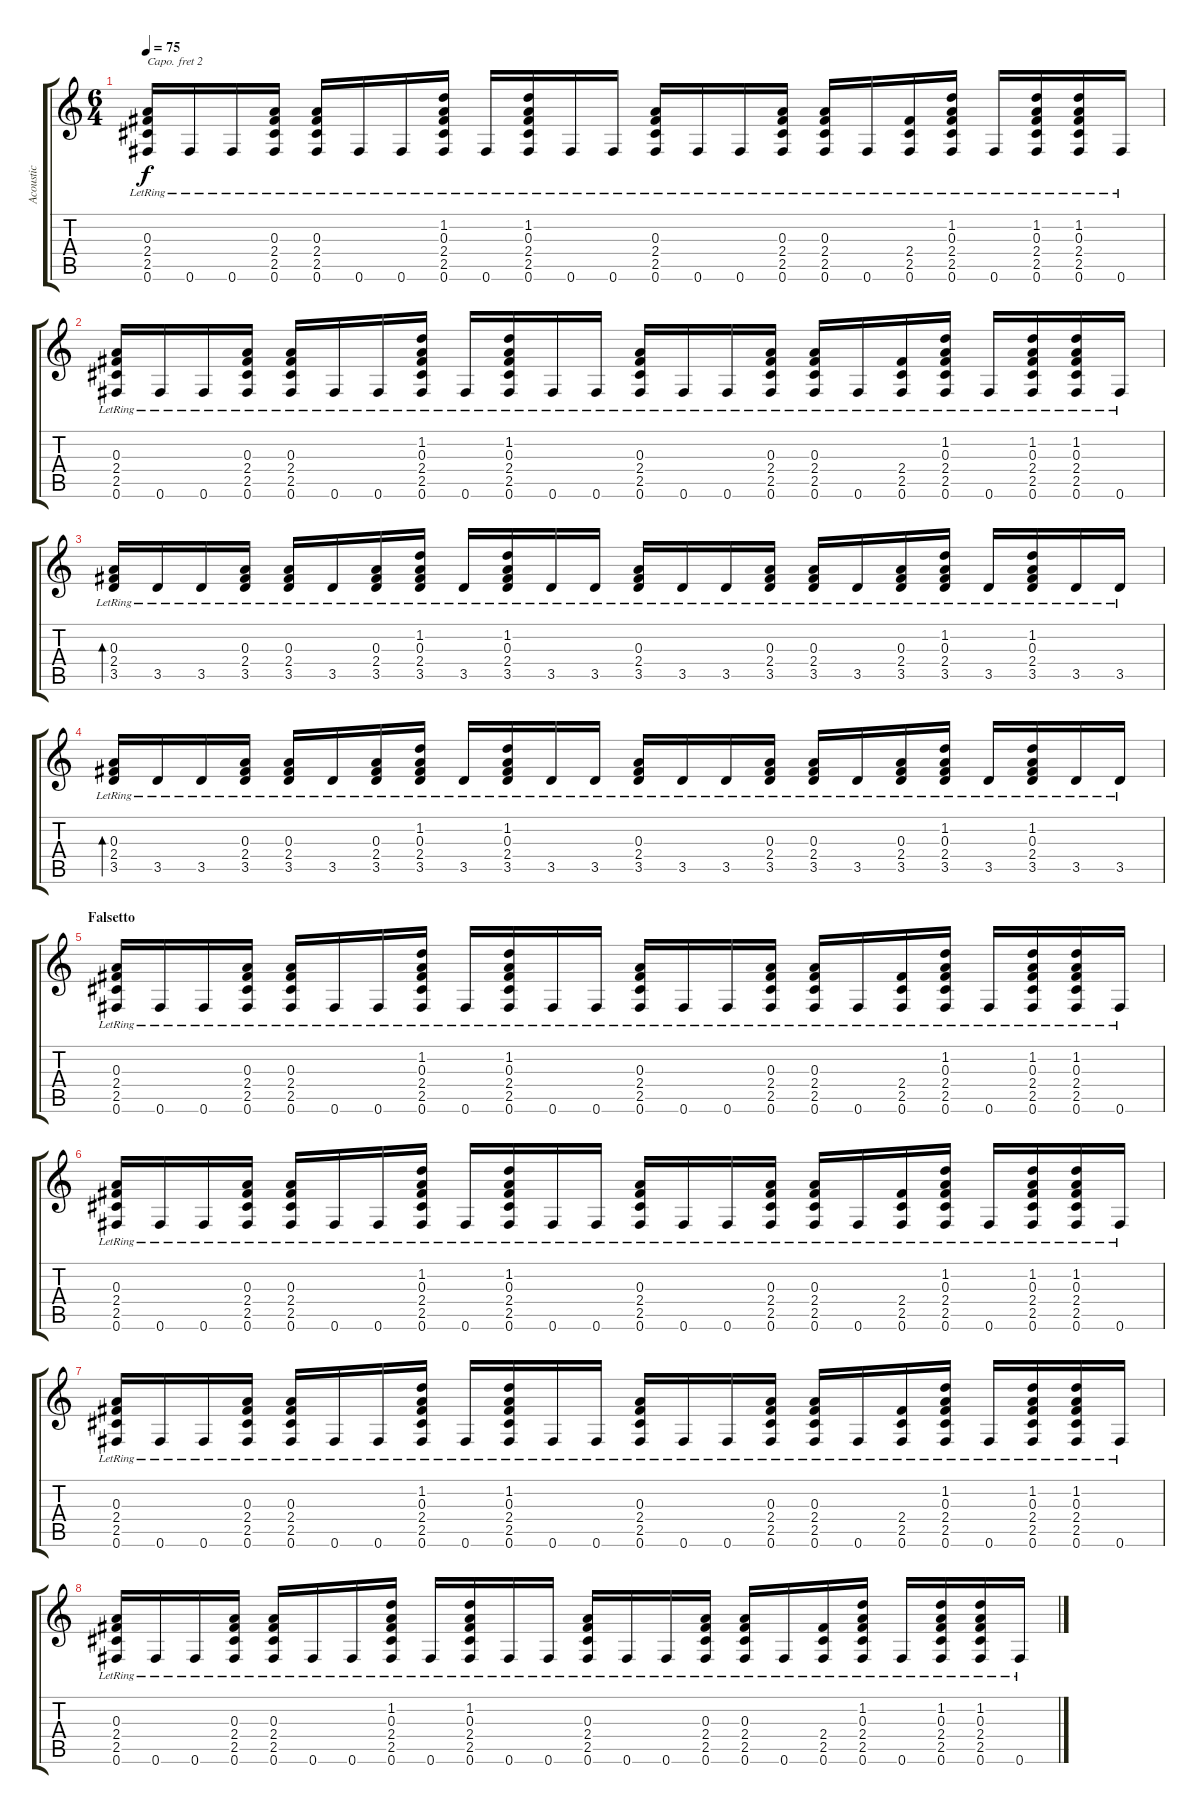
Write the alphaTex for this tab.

\track ("Acoustic" "Acoustic") {instrument acousticguitarsteel}
\staff {score tabs}
\capo 2
\tuning (E4 B3 G3 D3 A2 E2) {hide}
\ts (6 4)
\tempo 75
\clef g2
\ks c
(0.3{lr} 2.4{lr} 2.5{lr} 0.6{lr}).16{dy f} 0.6{lr}.16 0.6{lr}.16 (0.3{lr} 2.4{lr} 2.5{lr} 0.6{lr}).16 (0.3{lr} 2.4{lr} 2.5{lr} 0.6{lr}).16 0.6{lr}.16 0.6{lr}.16 (1.2{lr} 0.3{lr} 2.4{lr} 2.5{lr} 0.6{lr}).16 0.6{lr}.16 (1.2{lr} 0.3{lr} 2.4{lr} 2.5{lr} 0.6{lr}).16 0.6{lr}.16 0.6{lr}.16 (0.3{lr} 2.4{lr} 2.5{lr} 0.6{lr}).16 0.6{lr}.16 0.6{lr}.16 (0.3{lr} 2.4{lr} 2.5{lr} 0.6{lr}).16 (0.3{lr} 2.4{lr} 2.5{lr} 0.6{lr}).16 0.6{lr}.16 (2.4{lr} 2.5{lr} 0.6{lr}).16 (1.2{lr} 0.3{lr} 2.4{lr} 2.5{lr} 0.6{lr}).16 0.6{lr}.16 (1.2{lr} 0.3{lr} 2.4{lr} 2.5{lr} 0.6{lr}).16 (1.2{lr} 0.3{lr} 2.4{lr} 2.5{lr} 0.6{lr}).16 0.6{lr}.16 |
(0.3{lr} 2.4{lr} 2.5{lr} 0.6{lr}).16 0.6{lr}.16 0.6{lr}.16 (0.3{lr} 2.4{lr} 2.5{lr} 0.6{lr}).16 (0.3{lr} 2.4{lr} 2.5{lr} 0.6{lr}).16 0.6{lr}.16 0.6{lr}.16 (1.2{lr} 0.3{lr} 2.4{lr} 2.5{lr} 0.6{lr}).16 0.6{lr}.16 (1.2{lr} 0.3{lr} 2.4{lr} 2.5{lr} 0.6{lr}).16 0.6{lr}.16 0.6{lr}.16 (0.3{lr} 2.4{lr} 2.5{lr} 0.6{lr}).16 0.6{lr}.16 0.6{lr}.16 (0.3{lr} 2.4{lr} 2.5{lr} 0.6{lr}).16 (0.3{lr} 2.4{lr} 2.5{lr} 0.6{lr}).16 0.6{lr}.16 (2.4{lr} 2.5{lr} 0.6{lr}).16 (1.2{lr} 0.3{lr} 2.4{lr} 2.5{lr} 0.6{lr}).16 0.6{lr}.16 (1.2{lr} 0.3{lr} 2.4{lr} 2.5{lr} 0.6{lr}).16 (1.2{lr} 0.3{lr} 2.4{lr} 2.5{lr} 0.6{lr}).16 0.6{lr}.16 |
(0.3{lr} 2.4{lr} 3.5{lr}).16{bd 60} 3.5{lr}.16 3.5{lr}.16 (0.3{lr} 2.4{lr} 3.5{lr}).16 (0.3{lr} 2.4{lr} 3.5{lr}).16 3.5{lr}.16 (0.3{lr} 2.4{lr} 3.5{lr}).16 (1.2{lr} 0.3{lr} 2.4{lr} 3.5{lr}).16 3.5{lr}.16 (1.2{lr} 0.3{lr} 2.4{lr} 3.5{lr}).16 3.5{lr}.16 3.5{lr}.16 (0.3{lr} 2.4{lr} 3.5{lr}).16 3.5{lr}.16 3.5{lr}.16 (0.3{lr} 2.4{lr} 3.5{lr}).16 (0.3{lr} 2.4{lr} 3.5{lr}).16 3.5{lr}.16 (0.3{lr} 2.4{lr} 3.5{lr}).16 (1.2{lr} 0.3{lr} 2.4{lr} 3.5{lr}).16 3.5{lr}.16 (1.2{lr} 0.3{lr} 2.4{lr} 3.5{lr}).16 3.5{lr}.16 3.5{lr}.16 |
(0.3{lr} 2.4{lr} 3.5{lr}).16{bd 60} 3.5{lr}.16 3.5{lr}.16 (0.3{lr} 2.4{lr} 3.5{lr}).16 (0.3{lr} 2.4{lr} 3.5{lr}).16 3.5{lr}.16 (0.3{lr} 2.4{lr} 3.5{lr}).16 (1.2{lr} 0.3{lr} 2.4{lr} 3.5{lr}).16 3.5{lr}.16 (1.2{lr} 0.3{lr} 2.4{lr} 3.5{lr}).16 3.5{lr}.16 3.5{lr}.16 (0.3{lr} 2.4{lr} 3.5{lr}).16 3.5{lr}.16 3.5{lr}.16 (0.3{lr} 2.4{lr} 3.5{lr}).16 (0.3{lr} 2.4{lr} 3.5{lr}).16 3.5{lr}.16 (0.3{lr} 2.4{lr} 3.5{lr}).16 (1.2{lr} 0.3{lr} 2.4{lr} 3.5{lr}).16 3.5{lr}.16 (1.2{lr} 0.3{lr} 2.4{lr} 3.5{lr}).16 3.5{lr}.16 3.5{lr}.16 |
\section ("" "Falsetto")
(0.3{lr} 2.4{lr} 2.5{lr} 0.6{lr}).16 0.6{lr}.16 0.6{lr}.16 (0.3{lr} 2.4{lr} 2.5{lr} 0.6{lr}).16 (0.3{lr} 2.4{lr} 2.5{lr} 0.6{lr}).16 0.6{lr}.16 0.6{lr}.16 (1.2{lr} 0.3{lr} 2.4{lr} 2.5{lr} 0.6{lr}).16 0.6{lr}.16 (1.2{lr} 0.3{lr} 2.4{lr} 2.5{lr} 0.6{lr}).16 0.6{lr}.16 0.6{lr}.16 (0.3{lr} 2.4{lr} 2.5{lr} 0.6{lr}).16 0.6{lr}.16 0.6{lr}.16 (0.3{lr} 2.4{lr} 2.5{lr} 0.6{lr}).16 (0.3{lr} 2.4{lr} 2.5{lr} 0.6{lr}).16 0.6{lr}.16 (2.4{lr} 2.5{lr} 0.6{lr}).16 (1.2{lr} 0.3{lr} 2.4{lr} 2.5{lr} 0.6{lr}).16 0.6{lr}.16 (1.2{lr} 0.3{lr} 2.4{lr} 2.5{lr} 0.6{lr}).16 (1.2{lr} 0.3{lr} 2.4{lr} 2.5{lr} 0.6{lr}).16 0.6{lr}.16 |
(0.3{lr} 2.4{lr} 2.5{lr} 0.6{lr}).16 0.6{lr}.16 0.6{lr}.16 (0.3{lr} 2.4{lr} 2.5{lr} 0.6{lr}).16 (0.3{lr} 2.4{lr} 2.5{lr} 0.6{lr}).16 0.6{lr}.16 0.6{lr}.16 (1.2{lr} 0.3{lr} 2.4{lr} 2.5{lr} 0.6{lr}).16 0.6{lr}.16 (1.2{lr} 0.3{lr} 2.4{lr} 2.5{lr} 0.6{lr}).16 0.6{lr}.16 0.6{lr}.16 (0.3{lr} 2.4{lr} 2.5{lr} 0.6{lr}).16 0.6{lr}.16 0.6{lr}.16 (0.3{lr} 2.4{lr} 2.5{lr} 0.6{lr}).16 (0.3{lr} 2.4{lr} 2.5{lr} 0.6{lr}).16 0.6{lr}.16 (2.4{lr} 2.5{lr} 0.6{lr}).16 (1.2{lr} 0.3{lr} 2.4{lr} 2.5{lr} 0.6{lr}).16 0.6{lr}.16 (1.2{lr} 0.3{lr} 2.4{lr} 2.5{lr} 0.6{lr}).16 (1.2{lr} 0.3{lr} 2.4{lr} 2.5{lr} 0.6{lr}).16 0.6{lr}.16 |
(0.3{lr} 2.4{lr} 2.5{lr} 0.6{lr}).16 0.6{lr}.16 0.6{lr}.16 (0.3{lr} 2.4{lr} 2.5{lr} 0.6{lr}).16 (0.3{lr} 2.4{lr} 2.5{lr} 0.6{lr}).16 0.6{lr}.16 0.6{lr}.16 (1.2{lr} 0.3{lr} 2.4{lr} 2.5{lr} 0.6{lr}).16 0.6{lr}.16 (1.2{lr} 0.3{lr} 2.4{lr} 2.5{lr} 0.6{lr}).16 0.6{lr}.16 0.6{lr}.16 (0.3{lr} 2.4{lr} 2.5{lr} 0.6{lr}).16 0.6{lr}.16 0.6{lr}.16 (0.3{lr} 2.4{lr} 2.5{lr} 0.6{lr}).16 (0.3{lr} 2.4{lr} 2.5{lr} 0.6{lr}).16 0.6{lr}.16 (2.4{lr} 2.5{lr} 0.6{lr}).16 (1.2{lr} 0.3{lr} 2.4{lr} 2.5{lr} 0.6{lr}).16 0.6{lr}.16 (1.2{lr} 0.3{lr} 2.4{lr} 2.5{lr} 0.6{lr}).16 (1.2{lr} 0.3{lr} 2.4{lr} 2.5{lr} 0.6{lr}).16 0.6{lr}.16 |
(0.3{lr} 2.4{lr} 2.5{lr} 0.6{lr}).16 0.6{lr}.16 0.6{lr}.16 (0.3{lr} 2.4{lr} 2.5{lr} 0.6{lr}).16 (0.3{lr} 2.4{lr} 2.5{lr} 0.6{lr}).16 0.6{lr}.16 0.6{lr}.16 (1.2{lr} 0.3{lr} 2.4{lr} 2.5{lr} 0.6{lr}).16 0.6{lr}.16 (1.2{lr} 0.3{lr} 2.4{lr} 2.5{lr} 0.6{lr}).16 0.6{lr}.16 0.6{lr}.16 (0.3{lr} 2.4{lr} 2.5{lr} 0.6{lr}).16 0.6{lr}.16 0.6{lr}.16 (0.3{lr} 2.4{lr} 2.5{lr} 0.6{lr}).16 (0.3{lr} 2.4{lr} 2.5{lr} 0.6{lr}).16 0.6{lr}.16 (2.4{lr} 2.5{lr} 0.6{lr}).16 (1.2{lr} 0.3{lr} 2.4{lr} 2.5{lr} 0.6{lr}).16 0.6{lr}.16 (1.2{lr} 0.3{lr} 2.4{lr} 2.5{lr} 0.6{lr}).16 (1.2{lr} 0.3{lr} 2.4{lr} 2.5{lr} 0.6{lr}).16 0.6{lr}.16
